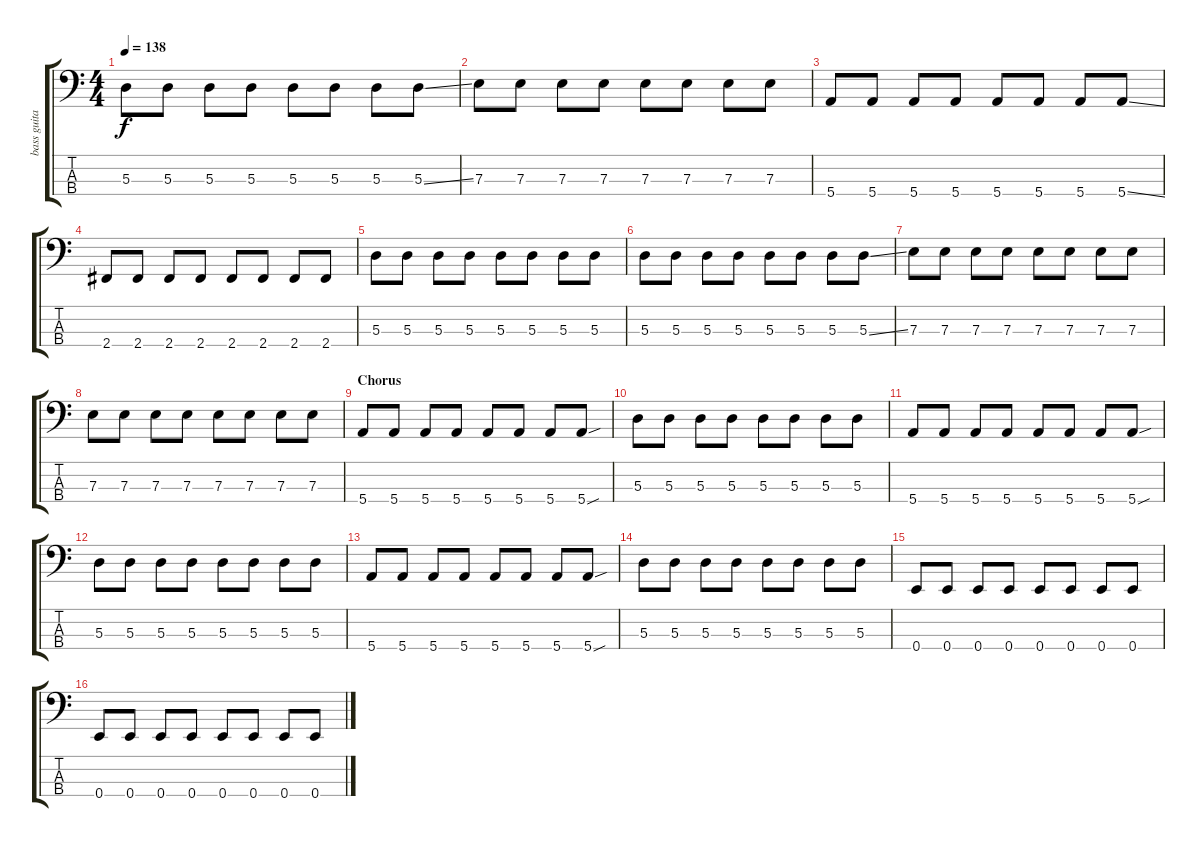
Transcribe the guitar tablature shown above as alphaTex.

\track ("bass guitar - andi" "bass guita") {instrument electricbassfinger}
\staff {score tabs}
\tuning (G2 D2 A1 E1) {hide}
\ts (4 4)
\tempo 138
\clef f4
\ks c
5.3.8{dy f} 5.3.8 5.3.8 5.3.8 5.3.8 5.3.8 5.3.8 5.3{ss}.8 |
7.3.8 7.3.8 7.3.8 7.3.8 7.3.8 7.3.8 7.3.8 7.3.8 |
5.4.8 5.4.8 5.4.8 5.4.8 5.4.8 5.4.8 5.4.8 5.4{ss}.8 |
2.4.8 2.4.8 2.4.8 2.4.8 2.4.8 2.4.8 2.4.8 2.4.8 |
5.3.8 5.3.8 5.3.8 5.3.8 5.3.8 5.3.8 5.3.8 5.3.8 |
5.3.8 5.3.8 5.3.8 5.3.8 5.3.8 5.3.8 5.3.8 5.3{ss}.8 |
7.3.8 7.3.8 7.3.8 7.3.8 7.3.8 7.3.8 7.3.8 7.3.8 |
7.3.8 7.3.8 7.3.8 7.3.8 7.3.8 7.3.8 7.3.8 7.3.8 |
\section ("" "Chorus")
5.4.8 5.4.8 5.4.8 5.4.8 5.4.8 5.4.8 5.4.8 5.4{sou}.8 |
5.3.8 5.3.8 5.3.8 5.3.8 5.3.8 5.3.8 5.3.8 5.3.8 |
5.4.8 5.4.8 5.4.8 5.4.8 5.4.8 5.4.8 5.4.8 5.4{sou}.8 |
5.3.8 5.3.8 5.3.8 5.3.8 5.3.8 5.3.8 5.3.8 5.3.8 |
5.4.8 5.4.8 5.4.8 5.4.8 5.4.8 5.4.8 5.4.8 5.4{sou}.8 |
5.3.8 5.3.8 5.3.8 5.3.8 5.3.8 5.3.8 5.3.8 5.3.8 |
0.4.8 0.4.8 0.4.8 0.4.8 0.4.8 0.4.8 0.4.8 0.4.8 |
0.4.8 0.4.8 0.4.8 0.4.8 0.4.8 0.4.8 0.4.8 0.4.8
